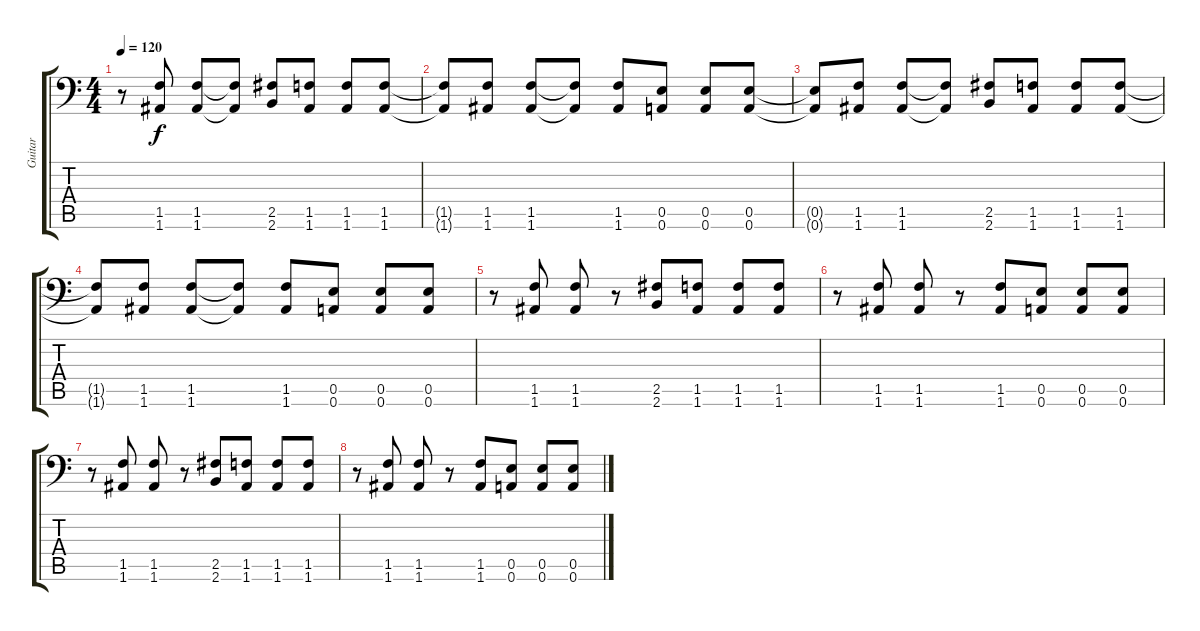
\track ("Guitar" "Guitar") {instrument distortionguitar}
\staff {score tabs}
\tuning (B3 Gb3 D3 A2 E2 A1) {hide}
\ts (4 4)
\tempo 120
\clef f4
\ks c
r.8{dy f} (1.5 1.6).8 (1.5 1.6).8 (1.5{t} 1.6{t}).8 (2.5 2.6).8 (1.5 1.6).8 (1.5 1.6).8 (1.5 1.6).8 |
(1.5{t} 1.6{t}).8 (1.5 1.6).8 (1.5 1.6).8 (1.5{t} 1.6{t}).8 (1.5 1.6).8 (0.5 0.6).8 (0.5 0.6).8 (0.5 0.6).8 |
(0.5{t} 0.6{t}).8 (1.5 1.6).8 (1.5 1.6).8 (1.5{t} 1.6{t}).8 (2.5 2.6).8 (1.5 1.6).8 (1.5 1.6).8 (1.5 1.6).8 |
(1.5{t} 1.6{t}).8 (1.5 1.6).8 (1.5 1.6).8 (1.5{t} 1.6{t}).8 (1.5 1.6).8 (0.5 0.6).8 (0.5 0.6).8 (0.5 0.6).8 |
r.8 (1.5 1.6).8 (1.5 1.6).8 r.8 (2.5 2.6).8 (1.5 1.6).8 (1.5 1.6).8 (1.5 1.6).8 |
r.8 (1.5 1.6).8 (1.5 1.6).8 r.8 (1.5 1.6).8 (0.5 0.6).8 (0.5 0.6).8 (0.5 0.6).8 |
r.8 (1.5 1.6).8 (1.5 1.6).8 r.8 (2.5 2.6).8 (1.5 1.6).8 (1.5 1.6).8 (1.5 1.6).8 |
r.8 (1.5 1.6).8 (1.5 1.6).8 r.8 (1.5 1.6).8 (0.5 0.6).8 (0.5 0.6).8 (0.5 0.6).8
